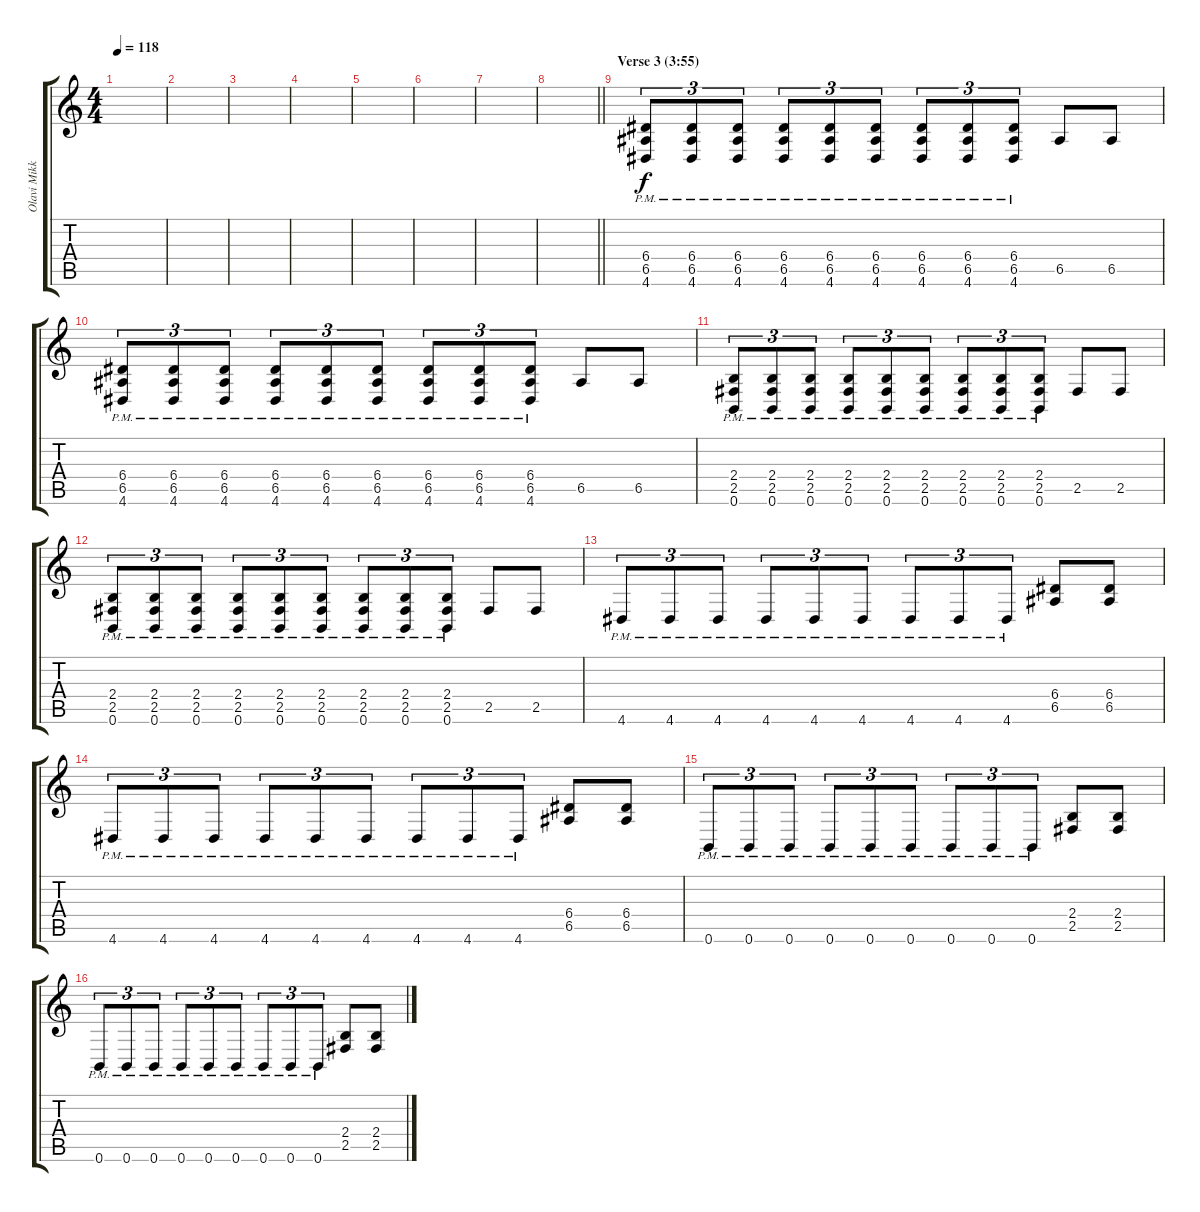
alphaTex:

\track ("Olavi Mikkonen 2" "Olavi Mikk") {instrument distortionguitar}
\staff {score tabs}
\tuning (B3 Gb3 D3 A2 E2 B1) {hide}
\ts (4 4)
\tempo 118
\clef g2
\ks c
|
|
|
|
|
|
|
\barLineRight lightlight
|
\section ("" "Verse 3 (3:55)")
(6.4{pm} 6.5{pm} 4.6{pm}).8{tu (3 2)} (6.4{pm} 6.5{pm} 4.6{pm}).8{tu (3 2)} (6.4{pm} 6.5{pm} 4.6{pm}).8{tu (3 2)} (6.4{pm} 6.5{pm} 4.6{pm}).8{tu (3 2)} (6.4{pm} 6.5{pm} 4.6{pm}).8{tu (3 2)} (6.4{pm} 6.5{pm} 4.6{pm}).8{tu (3 2)} (6.4{pm} 6.5{pm} 4.6{pm}).8{tu (3 2)} (6.4{pm} 6.5{pm} 4.6{pm}).8{tu (3 2)} (6.4{pm} 6.5{pm} 4.6{pm}).8{tu (3 2)} 6.5.8 6.5.8 |
(6.4{pm} 6.5{pm} 4.6{pm}).8{tu (3 2)} (6.4{pm} 6.5{pm} 4.6{pm}).8{tu (3 2)} (6.4{pm} 6.5{pm} 4.6{pm}).8{tu (3 2)} (6.4{pm} 6.5{pm} 4.6{pm}).8{tu (3 2)} (6.4{pm} 6.5{pm} 4.6{pm}).8{tu (3 2)} (6.4{pm} 6.5{pm} 4.6{pm}).8{tu (3 2)} (6.4{pm} 6.5{pm} 4.6{pm}).8{tu (3 2)} (6.4{pm} 6.5{pm} 4.6{pm}).8{tu (3 2)} (6.4{pm} 6.5{pm} 4.6{pm}).8{tu (3 2)} 6.5.8 6.5.8 |
(2.4{pm} 2.5{pm} 0.6{pm}).8{tu (3 2)} (2.4{pm} 2.5{pm} 0.6{pm}).8{tu (3 2)} (2.4{pm} 2.5{pm} 0.6{pm}).8{tu (3 2)} (2.4{pm} 2.5{pm} 0.6{pm}).8{tu (3 2)} (2.4{pm} 2.5{pm} 0.6{pm}).8{tu (3 2)} (2.4{pm} 2.5{pm} 0.6{pm}).8{tu (3 2)} (2.4{pm} 2.5{pm} 0.6{pm}).8{tu (3 2)} (2.4{pm} 2.5{pm} 0.6{pm}).8{tu (3 2)} (2.4{pm} 2.5{pm} 0.6{pm}).8{tu (3 2)} 2.5.8 2.5.8 |
(2.4{pm} 2.5{pm} 0.6{pm}).8{tu (3 2)} (2.4{pm} 2.5{pm} 0.6{pm}).8{tu (3 2)} (2.4{pm} 2.5{pm} 0.6{pm}).8{tu (3 2)} (2.4{pm} 2.5{pm} 0.6{pm}).8{tu (3 2)} (2.4{pm} 2.5{pm} 0.6{pm}).8{tu (3 2)} (2.4{pm} 2.5{pm} 0.6{pm}).8{tu (3 2)} (2.4{pm} 2.5{pm} 0.6{pm}).8{tu (3 2)} (2.4{pm} 2.5{pm} 0.6{pm}).8{tu (3 2)} (2.4{pm} 2.5{pm} 0.6{pm}).8{tu (3 2)} 2.5.8 2.5.8 |
4.6{pm}.8{tu (3 2) volume 16} 4.6{pm}.8{tu (3 2)} 4.6{pm}.8{tu (3 2)} 4.6{pm}.8{tu (3 2)} 4.6{pm}.8{tu (3 2)} 4.6{pm}.8{tu (3 2)} 4.6{pm}.8{tu (3 2)} 4.6{pm}.8{tu (3 2)} 4.6{pm}.8{tu (3 2)} (6.4 6.5).8 (6.4 6.5).8 |
4.6{pm}.8{tu (3 2)} 4.6{pm}.8{tu (3 2)} 4.6{pm}.8{tu (3 2)} 4.6{pm}.8{tu (3 2)} 4.6{pm}.8{tu (3 2)} 4.6{pm}.8{tu (3 2)} 4.6{pm}.8{tu (3 2)} 4.6{pm}.8{tu (3 2)} 4.6{pm}.8{tu (3 2)} (6.4 6.5).8 (6.4 6.5).8 |
0.6{pm}.8{tu (3 2)} 0.6{pm}.8{tu (3 2)} 0.6{pm}.8{tu (3 2)} 0.6{pm}.8{tu (3 2)} 0.6{pm}.8{tu (3 2)} 0.6{pm}.8{tu (3 2)} 0.6{pm}.8{tu (3 2)} 0.6{pm}.8{tu (3 2)} 0.6{pm}.8{tu (3 2)} (2.4 2.5).8 (2.4 2.5).8 |
0.6{pm}.8{tu (3 2)} 0.6{pm}.8{tu (3 2)} 0.6{pm}.8{tu (3 2)} 0.6{pm}.8{tu (3 2)} 0.6{pm}.8{tu (3 2)} 0.6{pm}.8{tu (3 2)} 0.6{pm}.8{tu (3 2)} 0.6{pm}.8{tu (3 2)} 0.6{pm}.8{tu (3 2)} (2.4 2.5).8 (2.4 2.5).8
